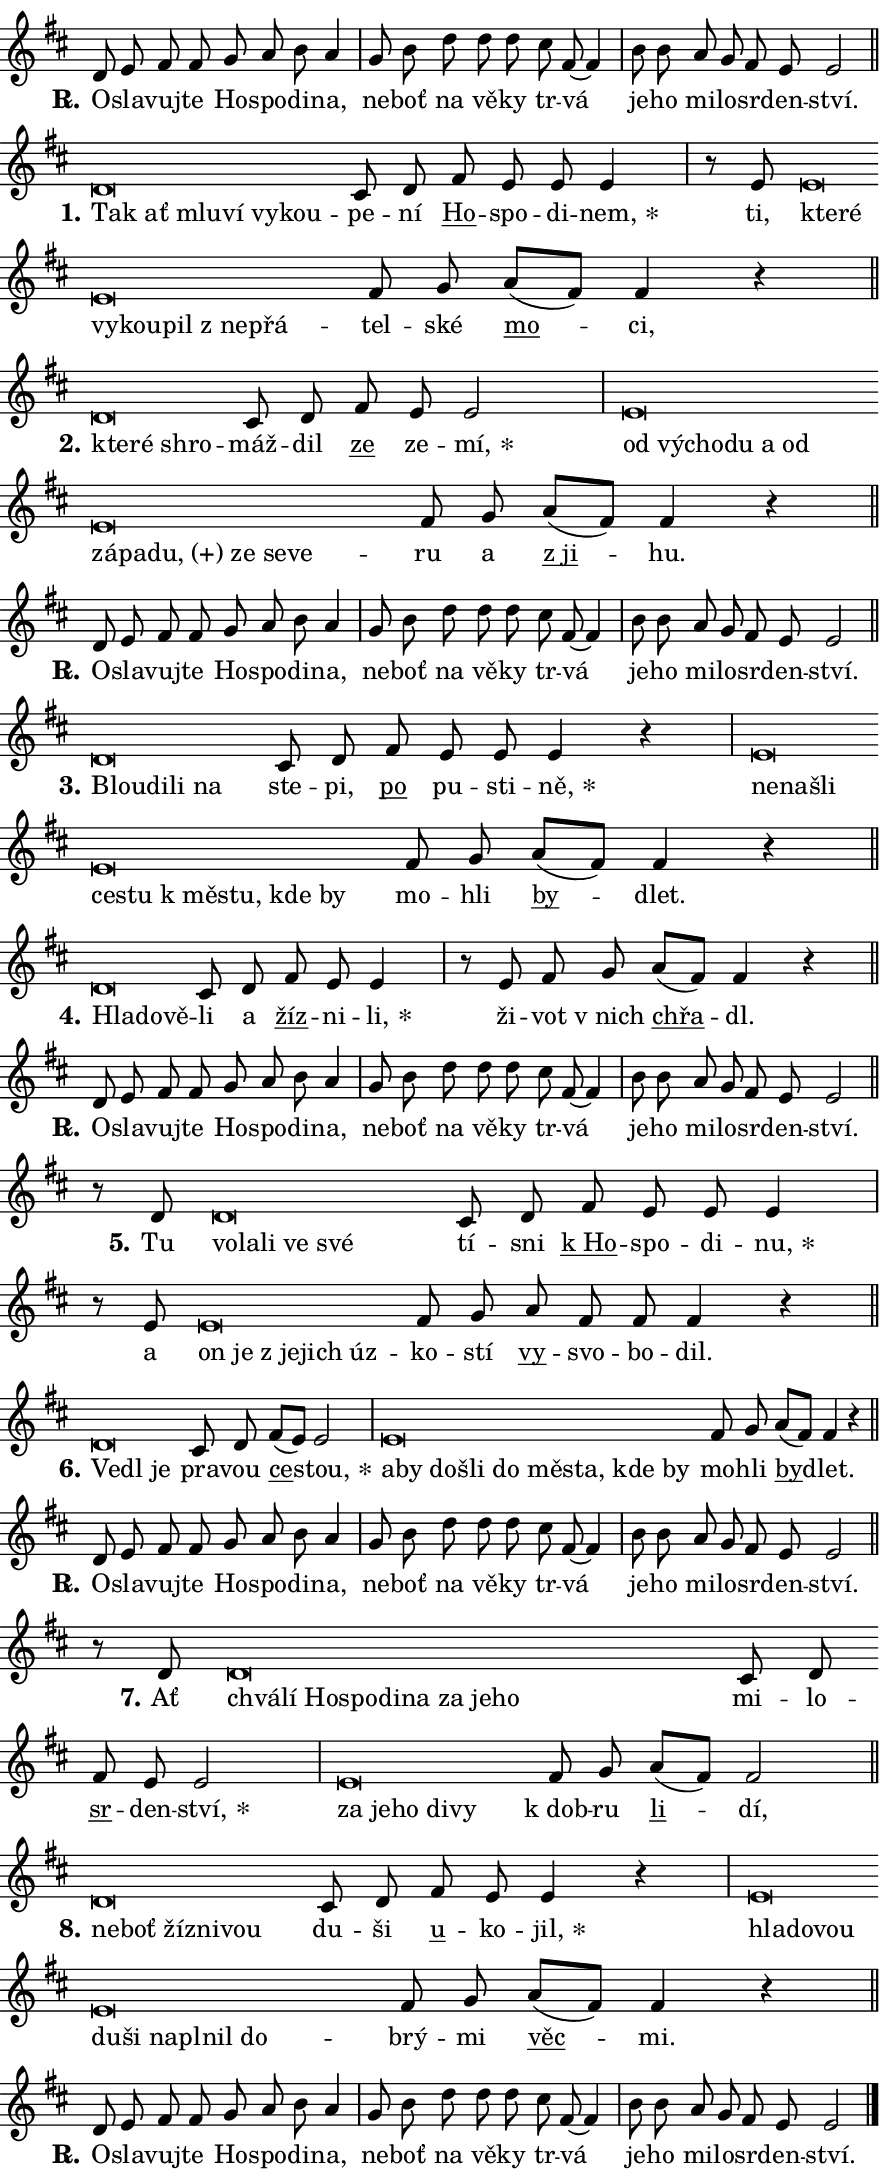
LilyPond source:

\version "2.24.0"
\header { tagline = "" }
\paper {
  indent = 0\cm
  top-margin = 0\cm
  right-margin = 0.13\cm % to fit lyric hyphens
  bottom-margin = 0\cm
  left-margin = 0\cm
  paper-width = 15\cm
  page-breaking = #ly:one-page-breaking
  system-system-spacing.basic-distance = #11
  score-system-spacing.basic-distance = #11
  ragged-last = ##f
}


%% Author: Thomas Morley
%% https://lists.gnu.org/archive/html/lilypond-user/2020-05/msg00002.html
#(define (line-position grob)
"Returns position of @var[grob} in current system:
   @code{'start}, if at first time-step
   @code{'end}, if at last time-step
   @code{'middle} otherwise
"
  (let* ((col (ly:item-get-column grob))
         (ln (ly:grob-object col 'left-neighbor))
         (rn (ly:grob-object col 'right-neighbor))
         (col-to-check-left (if (ly:grob? ln) ln col))
         (col-to-check-right (if (ly:grob? rn) rn col))
         (break-dir-left
           (and
             (ly:grob-property col-to-check-left 'non-musical #f)
             (ly:item-break-dir col-to-check-left)))
         (break-dir-right
           (and
             (ly:grob-property col-to-check-right 'non-musical #f)
             (ly:item-break-dir col-to-check-right))))
        (cond ((eqv? 1 break-dir-left) 'start)
              ((eqv? -1 break-dir-right) 'end)
              (else 'middle))))

#(define (tranparent-at-line-position vctor)
  (lambda (grob)
  "Relying on @code{line-position} select the relevant enry from @var{vctor}.
Used to determine transparency,"
    (case (line-position grob)
      ((end) (not (vector-ref vctor 0)))
      ((middle) (not (vector-ref vctor 1)))
      ((start) (not (vector-ref vctor 2))))))

noteHeadBreakVisibility =
#(define-music-function (break-visibility)(vector?)
"Makes @code{NoteHead}s transparent relying on @var{break-visibility}"
#{
  \override NoteHead.transparent =
    #(tranparent-at-line-position break-visibility)
#})

#(define delete-ledgers-for-transparent-note-heads
  (lambda (grob)
    "Reads whether a @code{NoteHead} is transparent.
If so this @code{NoteHead} is removed from @code{'note-heads} from
@var{grob}, which is supposed to be @code{LedgerLineSpanner}.
As a result ledgers are not printed for this @code{NoteHead}"
    (let* ((nhds-array (ly:grob-object grob 'note-heads))
           (nhds-list
             (if (ly:grob-array? nhds-array)
                 (ly:grob-array->list nhds-array)
                 '()))
           ;; Relies on the transparent-property being done before
           ;; Staff.LedgerLineSpanner.after-line-breaking is executed.
           ;; This is fragile ...
           (to-keep
             (remove
               (lambda (nhd)
                 (ly:grob-property nhd 'transparent #f))
               nhds-list)))
      ;; TODO find a better method to iterate over grob-arrays, similiar
      ;; to filter/remove etc for lists
      ;; For now rebuilt from scratch
      (set! (ly:grob-object grob 'note-heads)  '())
      (for-each
        (lambda (nhd)
          (ly:pointer-group-interface::add-grob grob 'note-heads nhd))
        to-keep))))

squashNotes = {
  \override NoteHead.X-extent = #'(-0.2 . 0.2)
  \override NoteHead.Y-extent = #'(-0.75 . 0)
  \override NoteHead.stencil =
    #(lambda (grob)
       (let ((pos (ly:grob-property grob 'staff-position)))
         (begin
           (if (< pos -7) (display "ERROR: Lower brevis then expected\n") (display ""))
           (if (<= pos -6) ly:text-interface::print ly:note-head::print))))
}
unSquashNotes = {
  \revert NoteHead.X-extent
  \revert NoteHead.Y-extent
  \revert NoteHead.stencil
}

hideNotes = \noteHeadBreakVisibility #begin-of-line-visible
unHideNotes = \noteHeadBreakVisibility #all-visible

% work-around for resetting accidentals
% https://lilypond.org/doc/v2.23/Documentation/notation/displaying-rhythms#unmetered-music
cadenzaMeasure = {
  \cadenzaOff
  \partial 1024 s1024
  \cadenzaOn
}

#(define-markup-command (accent layout props text) (markup?)
  "Underline accented syllable"
  (interpret-markup layout props
    #{\markup \override #'(offset . 4.3) \underline { #text }#}))

responsum = \markup \concat {
  "R" \hspace #-1.05 \path #0.1 #'((moveto 0 0.07) (lineto 0.9 0.8)) \hspace #0.05 "."
}

spaceSize = #0.6828661417322834 % exact space size for TeX Gyre Schola

\layout {
  \context {
    \Staff
    \remove "Time_signature_engraver"
    \override LedgerLineSpanner.after-line-breaking = #delete-ledgers-for-transparent-note-heads
  }
  \context {
    \Lyrics {
      \override LyricSpace.minimum-distance = \spaceSize
      \override LyricText.font-name = #"TeX Gyre Schola"
      \override LyricText.font-size = 1
      \override StanzaNumber.font-name = #"TeX Gyre Schola Bold"
      \override StanzaNumber.font-size = 1
    }
  }
  \context {
    \Score 
    \override NoteHead.text =
      #(lambda (grob) 
        (let ((pos (ly:grob-property grob 'staff-position)))
          #{\markup {
            \combine
              \halign #-0.55 \raise #(if (= pos -6) 0 0.5) \override #'(thickness . 2) \draw-line #'(3.2 . 0)
              \musicglyph "noteheads.sM1"
          }#}))
  }
}

% magnetic-lyrics.ily
%
%   written by
%     Jean Abou Samra <jean@abou-samra.fr>
%     Werner Lemberg <wl@gnu.org>
%
%   adapted by
%     Jiri Hon <jiri.hon@gmail.com>
%
% Version 2022-Apr-15

% https://www.mail-archive.com/lilypond-user@gnu.org/msg149350.html

#(define (Left_hyphen_pointer_engraver context)
   "Collect syllable-hyphen-syllable occurrences in lyrics and store
them in properties.  This engraver only looks to the left.  For
example, if the lyrics input is @code{foo -- bar}, it does the
following.

@itemize @bullet
@item
Set the @code{text} property of the @code{LyricHyphen} grob between
@q{foo} and @q{bar} to @code{foo}.

@item
Set the @code{left-hyphen} property of the @code{LyricText} grob with
text @q{foo} to the @code{LyricHyphen} grob between @q{foo} and
@q{bar}.
@end itemize

Use this auxiliary engraver in combination with the
@code{lyric-@/text::@/apply-@/magnetic-@/offset!} hook."
   (let ((hyphen #f)
         (text #f))
     (make-engraver
      (acknowledgers
       ((lyric-syllable-interface engraver grob source-engraver)
        (set! text grob)))
      (end-acknowledgers
       ((lyric-hyphen-interface engraver grob source-engraver)
        ;(when (not (grob::has-interface grob 'lyric-space-interface))
          (set! hyphen grob)));)
      ((stop-translation-timestep engraver)
       (when (and text hyphen)
         (ly:grob-set-object! text 'left-hyphen hyphen))
       (set! text #f)
       (set! hyphen #f)))))

#(define (lyric-text::apply-magnetic-offset! grob)
   "If the space between two syllables is less than the value in
property @code{LyricText@/.details@/.squash-threshold}, move the right
syllable to the left so that it gets concatenated with the left
syllable.

Use this function as a hook for
@code{LyricText@/.after-@/line-@/breaking} if the
@code{Left_@/hyphen_@/pointer_@/engraver} is active."
   (let ((hyphen (ly:grob-object grob 'left-hyphen #f)))
     (when hyphen
       (let ((left-text (ly:spanner-bound hyphen LEFT)))
         (when (grob::has-interface left-text 'lyric-syllable-interface)
           (let* ((common (ly:grob-common-refpoint grob left-text X))
                  (this-x-ext (ly:grob-extent grob common X))
                  (left-x-ext
                   (begin
                     ;; Trigger magnetism for left-text.
                     (ly:grob-property left-text 'after-line-breaking)
                     (ly:grob-extent left-text common X)))
                  ;; `delta` is the gap width between two syllables.
                  (delta (- (interval-start this-x-ext)
                            (interval-end left-x-ext)))
                  (details (ly:grob-property grob 'details))
                  (threshold (assoc-get 'squash-threshold details 0.2)))
             (when (< delta threshold)
               (let* (;; We have to manipulate the input text so that
                      ;; ligatures crossing syllable boundaries are not
                      ;; disabled.  For languages based on the Latin
                      ;; script this is essentially a beautification.
                      ;; However, for non-Western scripts it can be a
                      ;; necessity.
                      (lt (ly:grob-property left-text 'text))
                      (rt (ly:grob-property grob 'text))
                      (is-space (grob::has-interface hyphen 'lyric-space-interface))
                      (space (if is-space " " ""))
                      (extra-delta (if is-space spaceSize 0))
                      ;; Append new syllable.
                      (ltrt-space (if (and (string? lt) (string? rt))
                                (string-append lt space rt)
                                (make-concat-markup (list lt space rt))))
                      ;; Right-align `ltrt` to the right side.
                      (ltrt-space-markup (grob-interpret-markup
                               grob
                               (make-translate-markup
                                (cons (interval-length this-x-ext) 0)
                                (make-right-align-markup ltrt-space)))))
                 (begin
                   ;; Don't print `left-text`.
                   (ly:grob-set-property! left-text 'stencil #f)
                   ;; Set text and stencil (which holds all collected
                   ;; syllables so far) and shift it to the left.
                   (ly:grob-set-property! grob 'text ltrt-space)
                   (ly:grob-set-property! grob 'stencil ltrt-space-markup)
                   (ly:grob-translate-axis! grob (- (- delta extra-delta)) X))))))))))


#(define (lyric-hyphen::displace-bounds-first grob)
   ;; Make very sure this callback isn't triggered too early.
   (let ((left (ly:spanner-bound grob LEFT))
         (right (ly:spanner-bound grob RIGHT)))
     (ly:grob-property left 'after-line-breaking)
     (ly:grob-property right 'after-line-breaking)
     (ly:lyric-hyphen::print grob)))

squashThreshold = #0.4

\layout {
  \context {
    \Lyrics
    \consists #Left_hyphen_pointer_engraver
    \override LyricText.after-line-breaking =
      #lyric-text::apply-magnetic-offset!
    \override LyricHyphen.stencil = #lyric-hyphen::displace-bounds-first
    \override LyricText.details.squash-threshold = \squashThreshold
    \override LyricHyphen.minimum-distance = 0
    \override LyricHyphen.minimum-length = \squashThreshold
  }
}

squashText = \override LyricText.details.squash-threshold = 9999
unSquashText = \override LyricText.details.squash-threshold = \squashThreshold

leftText = \override LyricText.self-alignment-X = #LEFT
unLeftText = \revert LyricText.self-alignment-X

starOffset = #(lambda (grob) 
                (let ((x_offset (ly:self-alignment-interface::aligned-on-x-parent grob)))
                  (if (= x_offset 0) 0 (+ x_offset 1.2))))

star = #(define-music-function (syllable)(string?)
"Append star separator at the end of a syllable"
#{
  \once \override LyricText.X-offset = #starOffset
  \lyricmode { \markup {
    #syllable
    \override #'((font-name . "TeX Gyre Schola Bold")) \hspace #0.2 \lower #0.65 \larger "*"
  } }
#})

starAccent = #(define-music-function (syllable)(string?)
"Append star separator at the end of a syllable and make accent"
#{
  \once \override LyricText.X-offset = #starOffset
  \lyricmode { \markup {
    \accent #syllable
    \override #'((font-name . "TeX Gyre Schola Bold")) \hspace #0.2 \lower #0.65 \larger "*"
  } }
#})

breath = #(define-music-function (syllable)(string?)
"Append breathing indicator at the end of a syllable"
#{
  \lyricmode { \markup { #syllable "+" } }
#})

optionalBreath = #(define-music-function (syllable)(string?)
"Append optional breathing indicator at the end of a syllable"
#{
  \lyricmode { \markup { #syllable "(+)" } }
#})


\score {
    <<
        \new Voice = "melody" { \cadenzaOn \key d \major \relative { d'8 e fis fis g a b a4 \cadenzaMeasure \bar "|" g8 b d d d \bar "" cis fis,~ fis4 \cadenzaMeasure \bar "|" b8 b a g fis e e2 \cadenzaMeasure \bar "||" \break } }
        \new Lyrics \lyricsto "melody" { \lyricmode { \set stanza = \responsum
O -- sla -- vuj -- te Ho -- spo -- di -- na, ne -- boť na vě -- ky tr -- vá je -- ho mi -- lo -- sr -- den -- ství. } }
    >>
    \layout {}
}

\score {
    <<
        \new Voice = "melody" { \cadenzaOn \key d \major \relative { \squashNotes d'\breve*1/16 \hideNotes \breve*1/16 \bar "" \breve*1/16 \bar "" \breve*1/16 \bar "" \breve*1/16 \breve*1/16 \bar "" \unHideNotes \unSquashNotes cis8 d \bar "" fis e e e4 \cadenzaMeasure \bar "|" r8 e8 \squashNotes e\breve*1/16 \hideNotes \breve*1/16 \bar "" \breve*1/16 \bar "" \breve*1/16 \bar "" \breve*1/16 \bar "" \breve*1/16 \breve*1/16 \bar "" \unHideNotes \unSquashNotes fis8 g \bar "" a[( fis)] fis4 r \cadenzaMeasure \bar "||" \break } }
        \new Lyrics \lyricsto "melody" { \lyricmode { \set stanza = "1."
\leftText Tak \squashText ať mlu -- ví vy -- kou -- \unLeftText \unSquashText pe -- ní \markup \accent Ho -- spo -- di -- \star nem, ti, \leftText kte -- \squashText ré vy -- kou -- pil "z ne" -- přá -- \unLeftText \unSquashText tel -- ské \markup \accent mo -- ci, } }
    >>
    \layout {}
}

\score {
    <<
        \new Voice = "melody" { \cadenzaOn \key d \major \relative { \squashNotes d'\breve*1/16 \hideNotes \breve*1/16 \breve*1/16 \bar "" \unHideNotes \unSquashNotes cis8 d \bar "" fis e e2 \cadenzaMeasure \bar "|" \squashNotes e\breve*1/16 \hideNotes \breve*1/16 \bar "" \breve*1/16 \bar "" \breve*1/16 \bar "" \breve*1/16 \bar "" \breve*1/16 \bar "" \breve*1/16 \bar "" \breve*1/16 \bar "" \breve*1/16 \bar "" \breve*1/16 \bar "" \breve*1/16 \breve*1/16 \bar "" \unHideNotes \unSquashNotes fis8 g \bar "" a[( fis)] fis4 r \cadenzaMeasure \bar "||" \break } }
        \new Lyrics \lyricsto "melody" { \lyricmode { \set stanza = "2."
\leftText kte -- \squashText ré shro -- \unLeftText \unSquashText máž -- dil \markup \accent ze ze -- \star mí, \leftText od \squashText vý -- cho -- du a od zá -- pa -- \optionalBreath du, ze se -- ve -- \unLeftText \unSquashText ru a \markup \accent "z ji" -- hu. } }
    >>
    \layout {}
}

\score {
    <<
        \new Voice = "melody" { \cadenzaOn \key d \major \relative { d'8 e fis fis g a b a4 \cadenzaMeasure \bar "|" g8 b d d d \bar "" cis fis,~ fis4 \cadenzaMeasure \bar "|" b8 b a g fis e e2 \cadenzaMeasure \bar "||" \break } }
        \new Lyrics \lyricsto "melody" { \lyricmode { \set stanza = \responsum
O -- sla -- vuj -- te Ho -- spo -- di -- na, ne -- boť na vě -- ky tr -- vá je -- ho mi -- lo -- sr -- den -- ství. } }
    >>
    \layout {}
}

\score {
    <<
        \new Voice = "melody" { \cadenzaOn \key d \major \relative { \squashNotes d'\breve*1/16 \hideNotes \breve*1/16 \bar "" \breve*1/16 \breve*1/16 \bar "" \unHideNotes \unSquashNotes cis8 d \bar "" fis e e e4 r \cadenzaMeasure \bar "|" \squashNotes e\breve*1/16 \hideNotes \breve*1/16 \bar "" \breve*1/16 \bar "" \breve*1/16 \bar "" \breve*1/16 \bar "" \breve*1/16 \bar "" \breve*1/16 \bar "" \breve*1/16 \breve*1/16 \bar "" \unHideNotes \unSquashNotes fis8 g \bar "" a[( fis)] fis4 r \cadenzaMeasure \bar "||" \break } }
        \new Lyrics \lyricsto "melody" { \lyricmode { \set stanza = "3."
\leftText Blou -- \squashText di -- li na \unLeftText \unSquashText ste -- pi, \markup \accent po pu -- sti -- \star ně, \leftText ne -- \squashText na -- šli ce -- stu "k mě" -- stu, kde by \unLeftText \unSquashText mo -- hli \markup \accent by -- dlet. } }
    >>
    \layout {}
}

\score {
    <<
        \new Voice = "melody" { \cadenzaOn \key d \major \relative { \squashNotes d'\breve*1/16 \hideNotes \breve*1/16 \breve*1/16 \bar "" \unHideNotes \unSquashNotes cis8 d \bar "" fis e e4 \cadenzaMeasure \bar "|" r8 e8 fis8 g \bar "" a[( fis)] fis4 r \cadenzaMeasure \bar "||" \break } }
        \new Lyrics \lyricsto "melody" { \lyricmode { \set stanza = "4."
\leftText Hla -- \squashText do -- vě -- \unLeftText \unSquashText li a \markup \accent žíz -- ni -- \star li, ži -- vot "v nich" \markup \accent chřa -- dl. } }
    >>
    \layout {}
}

\score {
    <<
        \new Voice = "melody" { \cadenzaOn \key d \major \relative { d'8 e fis fis g a b a4 \cadenzaMeasure \bar "|" g8 b d d d \bar "" cis fis,~ fis4 \cadenzaMeasure \bar "|" b8 b a g fis e e2 \cadenzaMeasure \bar "||" \break } }
        \new Lyrics \lyricsto "melody" { \lyricmode { \set stanza = \responsum
O -- sla -- vuj -- te Ho -- spo -- di -- na, ne -- boť na vě -- ky tr -- vá je -- ho mi -- lo -- sr -- den -- ství. } }
    >>
    \layout {}
}

\score {
    <<
        \new Voice = "melody" { \cadenzaOn \key d \major \relative { r8 d'8 \squashNotes d\breve*1/16 \hideNotes \breve*1/16 \bar "" \breve*1/16 \bar "" \breve*1/16 \breve*1/16 \bar "" \unHideNotes \unSquashNotes cis8 d \bar "" fis e e e4 \cadenzaMeasure \bar "|" r8 e \squashNotes e\breve*1/16 \hideNotes \breve*1/16 \bar "" \breve*1/16 \bar "" \breve*1/16 \breve*1/16 \bar "" \unHideNotes \unSquashNotes fis8 g \bar "" a fis fis fis4 r \cadenzaMeasure \bar "||" \break } }
        \new Lyrics \lyricsto "melody" { \lyricmode { \set stanza = "5."
Tu \leftText vo -- \squashText la -- li ve své \unLeftText \unSquashText tí -- sni \markup \accent "k Ho" -- spo -- di -- \star nu, a \leftText on \squashText je "z je" -- jich úz -- \unLeftText \unSquashText ko -- stí \markup \accent vy -- svo -- bo -- dil. } }
    >>
    \layout {}
}

\score {
    <<
        \new Voice = "melody" { \cadenzaOn \key d \major \relative { \squashNotes d'\breve*1/16 \hideNotes \breve*1/16 \breve*1/16 \bar "" \unHideNotes \unSquashNotes cis8 d \bar "" fis[( e)] e2 \cadenzaMeasure \bar "|" \squashNotes e\breve*1/16 \hideNotes \breve*1/16 \bar "" \breve*1/16 \bar "" \breve*1/16 \bar "" \breve*1/16 \bar "" \breve*1/16 \bar "" \breve*1/16 \bar "" \breve*1/16 \breve*1/16 \bar "" \unHideNotes \unSquashNotes fis8 g \bar "" a[( fis)] fis4 r \cadenzaMeasure \bar "||" \break } }
        \new Lyrics \lyricsto "melody" { \lyricmode { \set stanza = "6."
\leftText Ve -- \squashText dl je \unLeftText \unSquashText pra -- vou \markup \accent ce -- \star stou, \leftText a -- \squashText by do -- šli do mě -- sta, kde by \unLeftText \unSquashText mo -- hli \markup \accent by -- dlet. } }
    >>
    \layout {}
}

\score {
    <<
        \new Voice = "melody" { \cadenzaOn \key d \major \relative { d'8 e fis fis g a b a4 \cadenzaMeasure \bar "|" g8 b d d d \bar "" cis fis,~ fis4 \cadenzaMeasure \bar "|" b8 b a g fis e e2 \cadenzaMeasure \bar "||" \break } }
        \new Lyrics \lyricsto "melody" { \lyricmode { \set stanza = \responsum
O -- sla -- vuj -- te Ho -- spo -- di -- na, ne -- boť na vě -- ky tr -- vá je -- ho mi -- lo -- sr -- den -- ství. } }
    >>
    \layout {}
}

\score {
    <<
        \new Voice = "melody" { \cadenzaOn \key d \major \relative { r8 d'8 \squashNotes d\breve*1/16 \hideNotes \breve*1/16 \bar "" \breve*1/16 \bar "" \breve*1/16 \bar "" \breve*1/16 \bar "" \breve*1/16 \bar "" \breve*1/16 \bar "" \breve*1/16 \breve*1/16 \bar "" \unHideNotes \unSquashNotes cis8 d \bar "" fis e e2 \cadenzaMeasure \bar "|" \squashNotes e\breve*1/16 \hideNotes \breve*1/16 \bar "" \breve*1/16 \bar "" \breve*1/16 \breve*1/16 \bar "" \unHideNotes \unSquashNotes fis8 g \bar "" a[( fis)] fis2 \cadenzaMeasure \bar "||" \break } }
        \new Lyrics \lyricsto "melody" { \lyricmode { \set stanza = "7."
Ať \leftText chvá -- \squashText lí Ho -- spo -- di -- na za je -- ho \unLeftText \unSquashText mi -- lo -- \markup \accent sr -- den -- \star ství, \leftText za \squashText je -- ho di -- vy \unLeftText \unSquashText "k dob" -- ru \markup \accent li -- dí, } }
    >>
    \layout {}
}

\score {
    <<
        \new Voice = "melody" { \cadenzaOn \key d \major \relative { \squashNotes d'\breve*1/16 \hideNotes \breve*1/16 \bar "" \breve*1/16 \bar "" \breve*1/16 \breve*1/16 \bar "" \unHideNotes \unSquashNotes cis8 d \bar "" fis e e4 r \cadenzaMeasure \bar "|" \squashNotes e\breve*1/16 \hideNotes \breve*1/16 \bar "" \breve*1/16 \bar "" \breve*1/16 \bar "" \breve*1/16 \bar "" \breve*1/16 \bar "" \breve*1/16 \bar "" \breve*1/16 \breve*1/16 \bar "" \unHideNotes \unSquashNotes fis8 g \bar "" a[( fis)] fis4 r \cadenzaMeasure \bar "||" \break } }
        \new Lyrics \lyricsto "melody" { \lyricmode { \set stanza = "8."
\leftText ne -- \squashText boť žíz -- ni -- vou \unLeftText \unSquashText du -- ši \markup \accent u -- ko -- \star jil, \leftText hla -- \squashText do -- vou du -- ši na -- pl -- nil do -- \unLeftText \unSquashText brý -- mi \markup \accent věc -- mi. } }
    >>
    \layout {}
}

\score {
    <<
        \new Voice = "melody" { \cadenzaOn \key d \major \relative { d'8 e fis fis g a b a4 \cadenzaMeasure \bar "|" g8 b d d d \bar "" cis fis,~ fis4 \cadenzaMeasure \bar "|" b8 b a g fis e e2 \cadenzaMeasure \bar "||" \break } \bar "|." }
        \new Lyrics \lyricsto "melody" { \lyricmode { \set stanza = \responsum
O -- sla -- vuj -- te Ho -- spo -- di -- na, ne -- boť na vě -- ky tr -- vá je -- ho mi -- lo -- sr -- den -- ství. } }
    >>
    \layout {}
}
